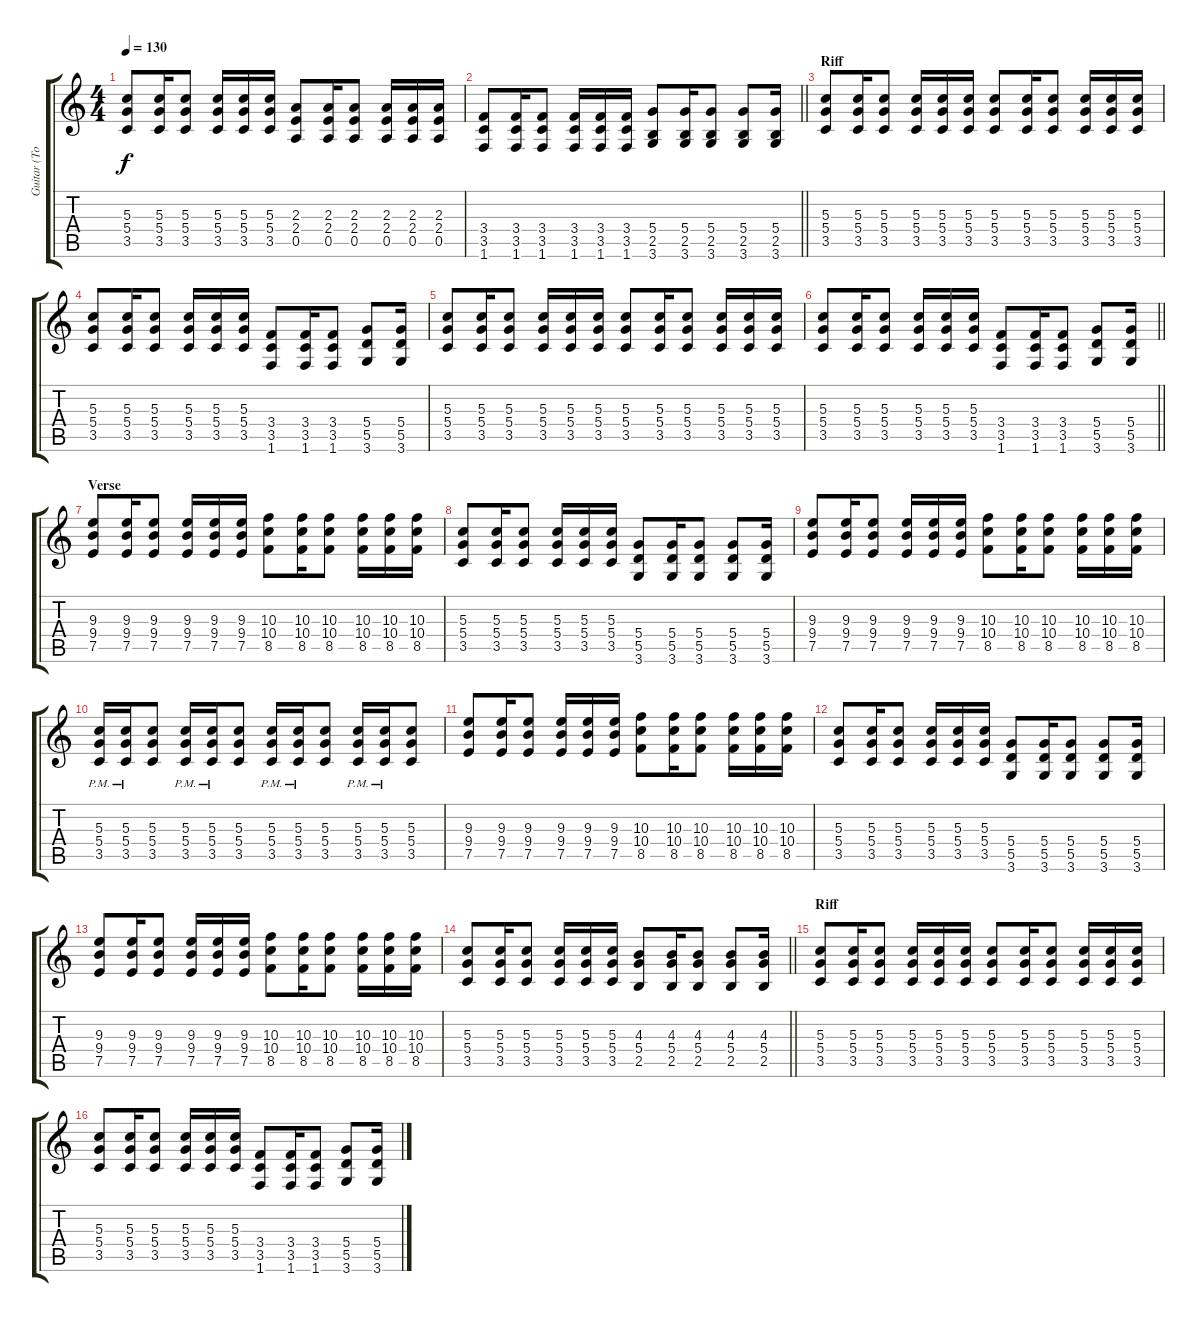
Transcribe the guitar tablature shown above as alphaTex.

\track ("Guitar (Tom Delonge)" "Guitar (To") {instrument distortionguitar}
\staff {score tabs}
\tuning (E4 B3 G3 D3 A2 E2) {hide}
\ts (4 4)
\tempo 130
\clef g2
\ks c
(5.3 5.4 3.5).8{dy f} (5.3 5.4 3.5).16 (5.3 5.4 3.5).8 (5.3 5.4 3.5).16 (5.3 5.4 3.5).16 (5.3 5.4 3.5).16 (2.3 2.4 0.5).8 (2.3 2.4 0.5).16 (2.3 2.4 0.5).8 (2.3 2.4 0.5).16 (2.3 2.4 0.5).16 (2.3 2.4 0.5).16 |
\barLineRight lightlight
(3.4 3.5 1.6).8 (3.4 3.5 1.6).16 (3.4 3.5 1.6).8 (3.4 3.5 1.6).16 (3.4 3.5 1.6).16 (3.4 3.5 1.6).16 (5.4 2.5 3.6).8 (5.4 2.5 3.6).16 (5.4 2.5 3.6).8 (5.4 2.5 3.6).8 (5.4 2.5 3.6).16 |
\section ("" "Riff")
(5.3 5.4 3.5).8 (5.3 5.4 3.5).16 (5.3 5.4 3.5).8 (5.3 5.4 3.5).16 (5.3 5.4 3.5).16 (5.3 5.4 3.5).16 (5.3 5.4 3.5).8 (5.3 5.4 3.5).16 (5.3 5.4 3.5).8 (5.3 5.4 3.5).16 (5.3 5.4 3.5).16 (5.3 5.4 3.5).16 |
(5.3 5.4 3.5).8 (5.3 5.4 3.5).16 (5.3 5.4 3.5).8 (5.3 5.4 3.5).16 (5.3 5.4 3.5).16 (5.3 5.4 3.5).16 (3.4 3.5 1.6).8 (3.4 3.5 1.6).16 (3.4 3.5 1.6).8 (5.4 5.5 3.6).8 (5.4 5.5 3.6).16 |
(5.3 5.4 3.5).8 (5.3 5.4 3.5).16 (5.3 5.4 3.5).8 (5.3 5.4 3.5).16 (5.3 5.4 3.5).16 (5.3 5.4 3.5).16 (5.3 5.4 3.5).8 (5.3 5.4 3.5).16 (5.3 5.4 3.5).8 (5.3 5.4 3.5).16 (5.3 5.4 3.5).16 (5.3 5.4 3.5).16 |
\barLineRight lightlight
(5.3 5.4 3.5).8 (5.3 5.4 3.5).16 (5.3 5.4 3.5).8 (5.3 5.4 3.5).16 (5.3 5.4 3.5).16 (5.3 5.4 3.5).16 (3.4 3.5 1.6).8 (3.4 3.5 1.6).16 (3.4 3.5 1.6).8 (5.4 5.5 3.6).8 (5.4 5.5 3.6).16 |
\section ("" "Verse")
(9.3 9.4 7.5).8 (9.3 9.4 7.5).16 (9.3 9.4 7.5).8 (9.3 9.4 7.5).16 (9.3 9.4 7.5).16 (9.3 9.4 7.5).16 (10.3 10.4 8.5).8 (10.3 10.4 8.5).16 (10.3 10.4 8.5).8 (10.3 10.4 8.5).16 (10.3 10.4 8.5).16 (10.3 10.4 8.5).16 |
(5.3 5.4 3.5).8 (5.3 5.4 3.5).16 (5.3 5.4 3.5).8 (5.3 5.4 3.5).16 (5.3 5.4 3.5).16 (5.3 5.4 3.5).16 (5.4 5.5 3.6).8 (5.4 5.5 3.6).16 (5.4 5.5 3.6).8 (5.4 5.5 3.6).8 (5.4 5.5 3.6).16 |
(9.3 9.4 7.5).8 (9.3 9.4 7.5).16 (9.3 9.4 7.5).8 (9.3 9.4 7.5).16 (9.3 9.4 7.5).16 (9.3 9.4 7.5).16 (10.3 10.4 8.5).8 (10.3 10.4 8.5).16 (10.3 10.4 8.5).8 (10.3 10.4 8.5).16 (10.3 10.4 8.5).16 (10.3 10.4 8.5).16 |
(5.3{pm} 5.4{pm} 3.5{pm}).16 (5.3{pm} 5.4{pm} 3.5{pm}).16 (5.3 5.4 3.5).8 (5.3{pm} 5.4{pm} 3.5{pm}).16 (5.3{pm} 5.4{pm} 3.5{pm}).16 (5.3 5.4 3.5).8 (5.3{pm} 5.4{pm} 3.5{pm}).16 (5.3{pm} 5.4{pm} 3.5{pm}).16 (5.3 5.4 3.5).8 (5.3{pm} 5.4{pm} 3.5{pm}).16 (5.3{pm} 5.4{pm} 3.5{pm}).16 (5.3 5.4 3.5).8 |
(9.3 9.4 7.5).8 (9.3 9.4 7.5).16 (9.3 9.4 7.5).8 (9.3 9.4 7.5).16 (9.3 9.4 7.5).16 (9.3 9.4 7.5).16 (10.3 10.4 8.5).8 (10.3 10.4 8.5).16 (10.3 10.4 8.5).8 (10.3 10.4 8.5).16 (10.3 10.4 8.5).16 (10.3 10.4 8.5).16 |
(5.3 5.4 3.5).8 (5.3 5.4 3.5).16 (5.3 5.4 3.5).8 (5.3 5.4 3.5).16 (5.3 5.4 3.5).16 (5.3 5.4 3.5).16 (5.4 5.5 3.6).8 (5.4 5.5 3.6).16 (5.4 5.5 3.6).8 (5.4 5.5 3.6).8 (5.4 5.5 3.6).16 |
(9.3 9.4 7.5).8 (9.3 9.4 7.5).16 (9.3 9.4 7.5).8 (9.3 9.4 7.5).16 (9.3 9.4 7.5).16 (9.3 9.4 7.5).16 (10.3 10.4 8.5).8 (10.3 10.4 8.5).16 (10.3 10.4 8.5).8 (10.3 10.4 8.5).16 (10.3 10.4 8.5).16 (10.3 10.4 8.5).16 |
\barLineRight lightlight
(5.3 5.4 3.5).8 (5.3 5.4 3.5).16 (5.3 5.4 3.5).8 (5.3 5.4 3.5).16 (5.3 5.4 3.5).16 (5.3 5.4 3.5).16 (4.3 5.4 2.5).8 (4.3 5.4 2.5).16 (4.3 5.4 2.5).8 (4.3 5.4 2.5).8 (4.3 5.4 2.5).16 |
\section ("" "Riff")
(5.3 5.4 3.5).8 (5.3 5.4 3.5).16 (5.3 5.4 3.5).8 (5.3 5.4 3.5).16 (5.3 5.4 3.5).16 (5.3 5.4 3.5).16 (5.3 5.4 3.5).8 (5.3 5.4 3.5).16 (5.3 5.4 3.5).8 (5.3 5.4 3.5).16 (5.3 5.4 3.5).16 (5.3 5.4 3.5).16 |
(5.3 5.4 3.5).8 (5.3 5.4 3.5).16 (5.3 5.4 3.5).8 (5.3 5.4 3.5).16 (5.3 5.4 3.5).16 (5.3 5.4 3.5).16 (3.4 3.5 1.6).8 (3.4 3.5 1.6).16 (3.4 3.5 1.6).8 (5.4 5.5 3.6).8 (5.4 5.5 3.6).16
